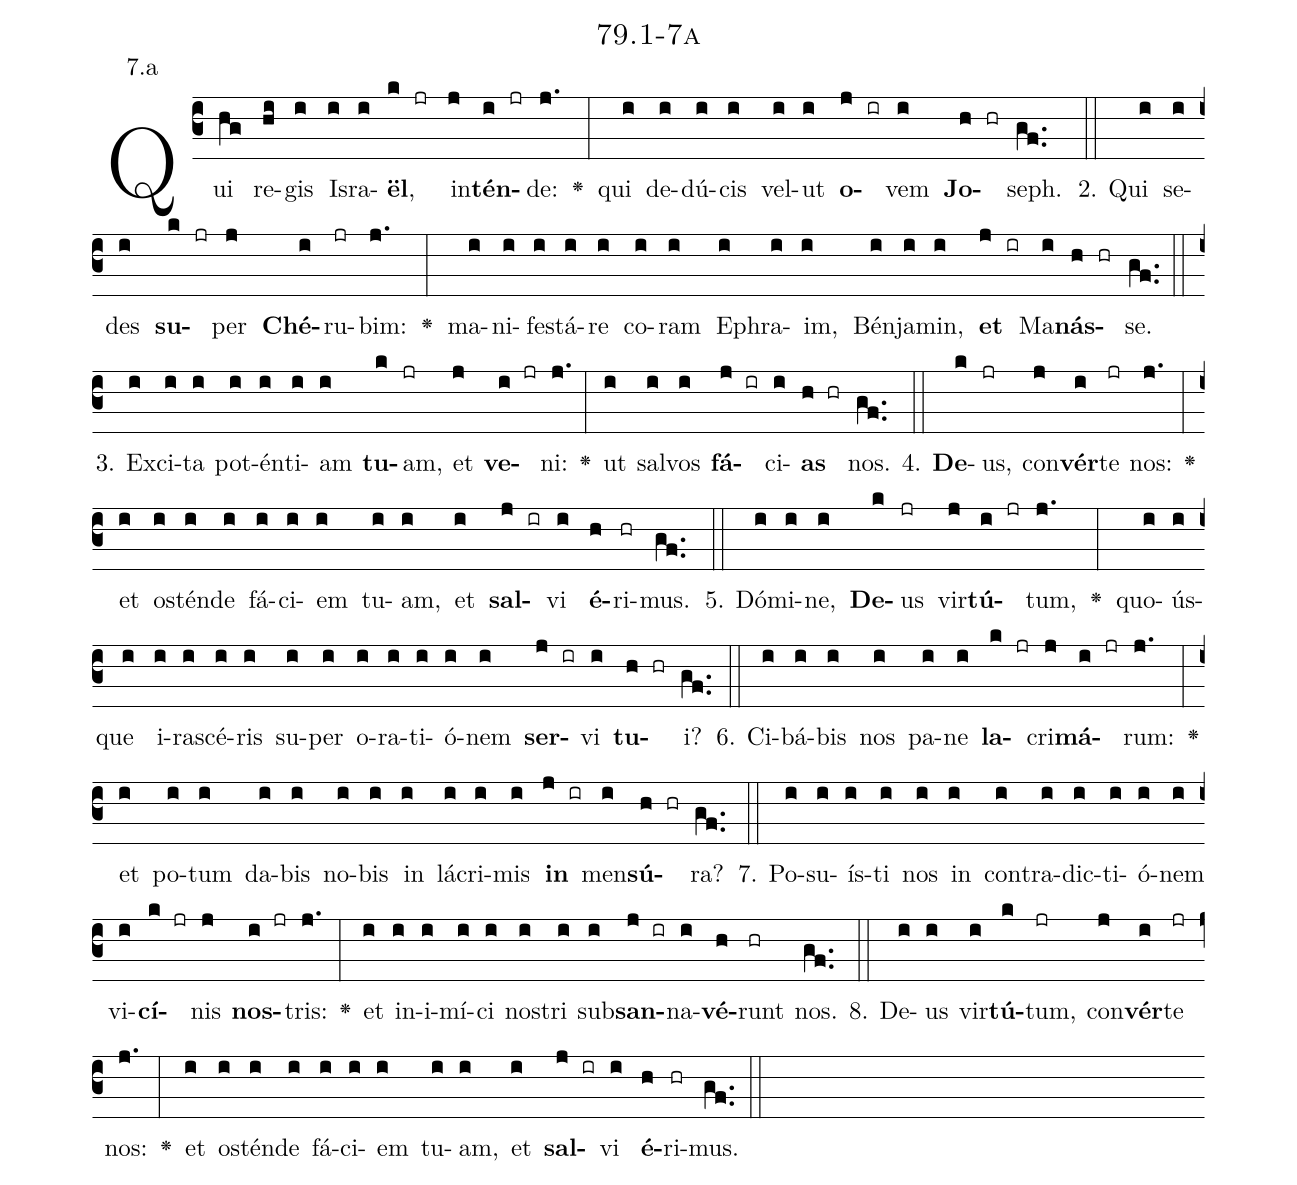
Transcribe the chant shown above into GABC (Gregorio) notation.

name: 79.1-7a;
annotation: 7.a;
%%
(c3)Qui(hg) re(hi)gis(i) Is(i)ra(i)<b>ël</b>,(k jr) in(j)<b>tén</b>(i jr)de:(j.) <v>\greheightstar</v>(:) qui(i) de(i)dú(i)cis(i) vel(i)ut(i) <b>o</b>(j ir)vem(i) <b>Jo</b>(h hr)seph.(gf..) (::)
2. Qui(i) se(i)des(i) <b>su</b>(k jr)per(j) <b>Ché</b>(i)ru(jr)bim:(j.) <v>\greheightstar</v>(:) ma(i)ni(i)fes(i)tá(i)re(i) co(i)ram(i) E(i)phra(i)im,(i) Bén(i)ja(i)min,(i) <b>et</b>(j ir) Ma(i)<b>nás</b>(h hr)se.(gf..) (::)
3. Ex(i)ci(i)ta(i) pot(i)én(i)ti(i)am(i) <b>tu</b>(k)am,(jr) et(j) <b>ve</b>(i jr)ni:(j.) <v>\greheightstar</v>(:) ut(i) sal(i)vos(i) <b>fá</b>(j ir)ci(i)<b>as</b>(h hr) nos.(gf..) (::)
4. <b>De</b>(k)us,(jr) con(j)<b>vér</b>(i)te(jr) nos:(j.) <v>\greheightstar</v>(:) et(i) os(i)tén(i)de(i) fá(i)ci(i)em(i) tu(i)am,(i) et(i) <b>sal</b>(j ir)vi(i) <b>é</b>(h)ri(hr)mus.(gf..) (::)
5. Dó(i)mi(i)ne,(i) <b>De</b>(k)us(jr) vir(j)<b>tú</b>(i jr)tum,(j.) <v>\greheightstar</v>(:) quo(i)ús(i)que(i) i(i)ra(i)scé(i)ris(i) su(i)per(i) o(i)ra(i)ti(i)ó(i)nem(i) <b>ser</b>(j ir)vi(i) <b>tu</b>(h hr)i?(gf..) (::)
6. Ci(i)bá(i)bis(i) nos(i) pa(i)ne(i) <b>la</b>(k jr)cri(j)<b>má</b>(i jr)rum:(j.) <v>\greheightstar</v>(:) et(i) po(i)tum(i) da(i)bis(i) no(i)bis(i) in(i) lá(i)cri(i)mis(i) <b>in</b>(j ir) men(i)<b>sú</b>(h hr)ra?(gf..) (::)
7. Po(i)su(i)ís(i)ti(i) nos(i) in(i) con(i)tra(i)dic(i)ti(i)ó(i)nem(i) vi(i)<b>cí</b>(k jr)nis(j) <b>nos</b>(i jr)tris:(j.) <v>\greheightstar</v>(:) et(i) in(i)i(i)mí(i)ci(i) nos(i)tri(i) sub(i)<b>san</b>(j ir)na(i)<b>vé</b>(h)runt(hr) nos.(gf..) (::)
8. De(i)us(i) vir(i)<b>tú</b>(k)tum,(jr) con(j)<b>vér</b>(i)te(jr) nos:(j.) <v>\greheightstar</v>(:) et(i) os(i)tén(i)de(i) fá(i)ci(i)em(i) tu(i)am,(i) et(i) <b>sal</b>(j ir)vi(i) <b>é</b>(h)ri(hr)mus.(gf..) (::)
